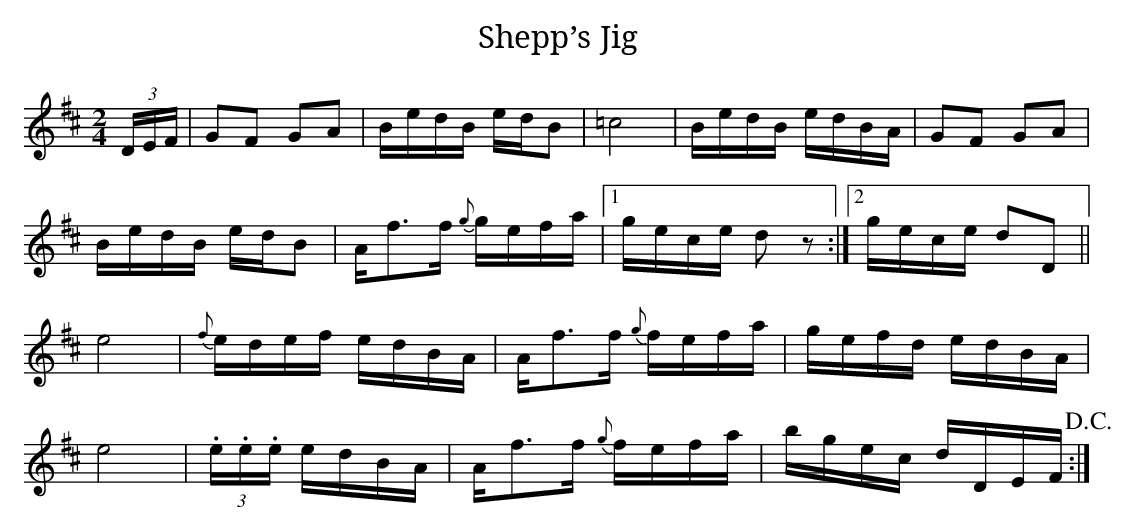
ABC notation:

X:1
T:Shepp’s Jig
M:2/4
L:1/8
K:D
(3D/E/F/|GF GA|B/e/d/B/ e/d/B |=c4|B/e/d/B/ e/d/B/A/|GF GA|
B/e/d/B/ e/d/B|A/f>f {g}g/e/f/a/|1 g/e/c/e/ dz:|2 g/e/c/e/ dD||
e4|{f}e/d/e/f/ e/d/B/A/|A/f>f {g}f/e/f/a/ |g/e/f/d/ e/d/B/A/|
e4|(3.e/.e/.e/ e/d/B/A/|A/f>f {g}f/e/f/a/|b/g/e/c/ d/D/E/F/!D.C.!:|
